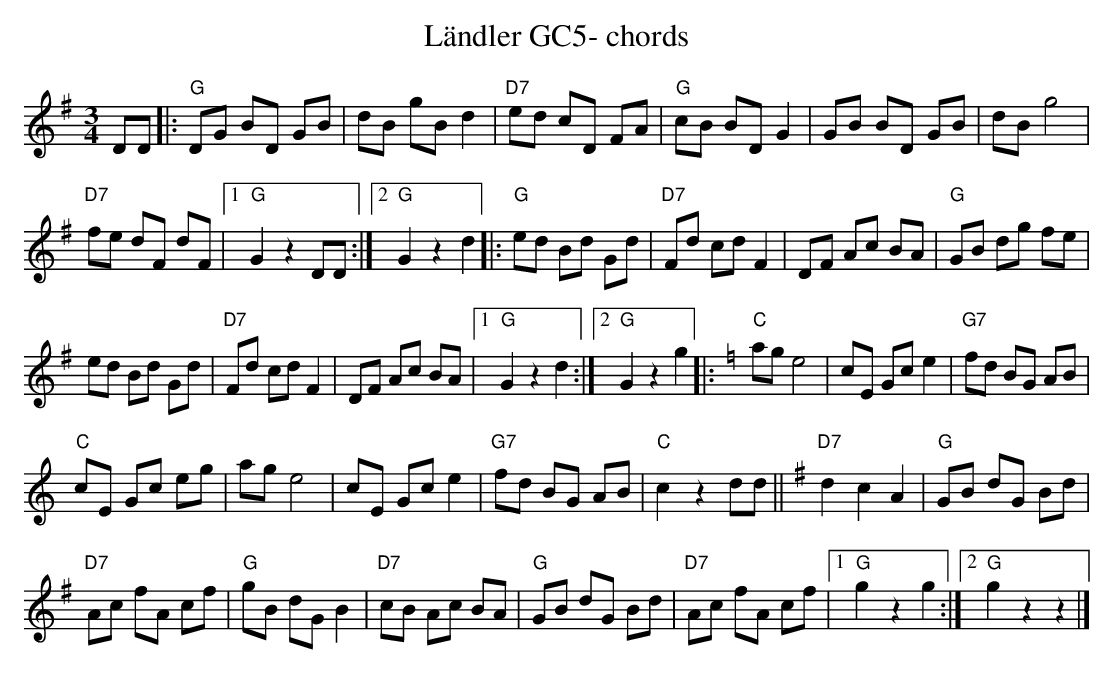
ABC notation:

X:1
T:L\"andler GC5- chords
M:3/4
L:1/8
K:Gmaj%%MIDI gchordon
DD |: "G"DG BD GB | dB gB d2 | "D7"ed cD FA | "G"cB BD G2 | GB BD GB | dB g4 |
"D7"fe dF dF |1 "G"G2z2DD :|2 "G"G2z2d2 |: "G"ed Bd Gd | "D7"Fd cd F2 | DF Ac BA | "G"GB dg fe |
ed Bd Gd | "D7"Fd cd F2 | DF Ac BA |1 "G"G2z2d2 :|2 "G"G2z2g2 |: [K:Cmaj] "C"ag e4 | cE Gc e2 | "G7"fd BG AB |
"C"cE Gc eg | ag e4 | cE Gc e2 | "G7"fd BG AB | "C"c2z2dd || [K:Gmaj] "D7"d2c2A2 | "G"GB dG Bd |
"D7"Ac fA cf | "G"gB dG B2 | "D7"cB Ac BA | "G"GB dG Bd | "D7"Ac fA cf |1 "G"g2z2g2 :|2 "G"g2z2z2 |]
